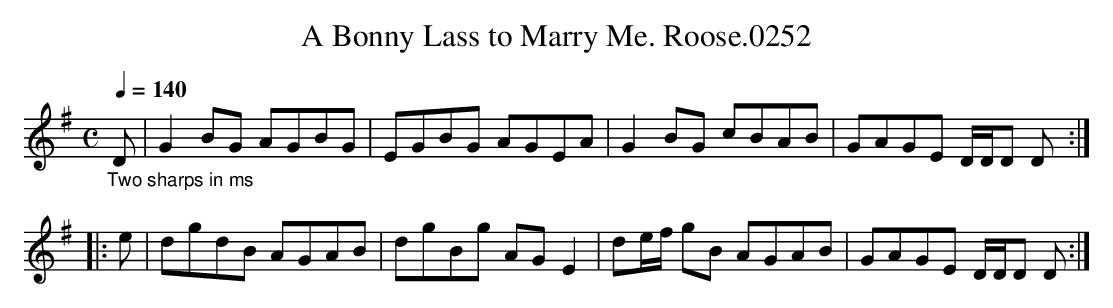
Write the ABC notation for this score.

X:1
T:Bonny Lass to Marry Me. Roose.0252, A
M:C
L:1/8
Q:1/4=140
K:G
"_Two sharps in ms"D|G2 BG AGBG|EGBG AGEA|G2 BG cBAB|GAGE D/D/D D:|
|:e|dgdB AGAB|dgBg AG E2|de/f/ gB AGAB|GAGE D/D/D D:|
